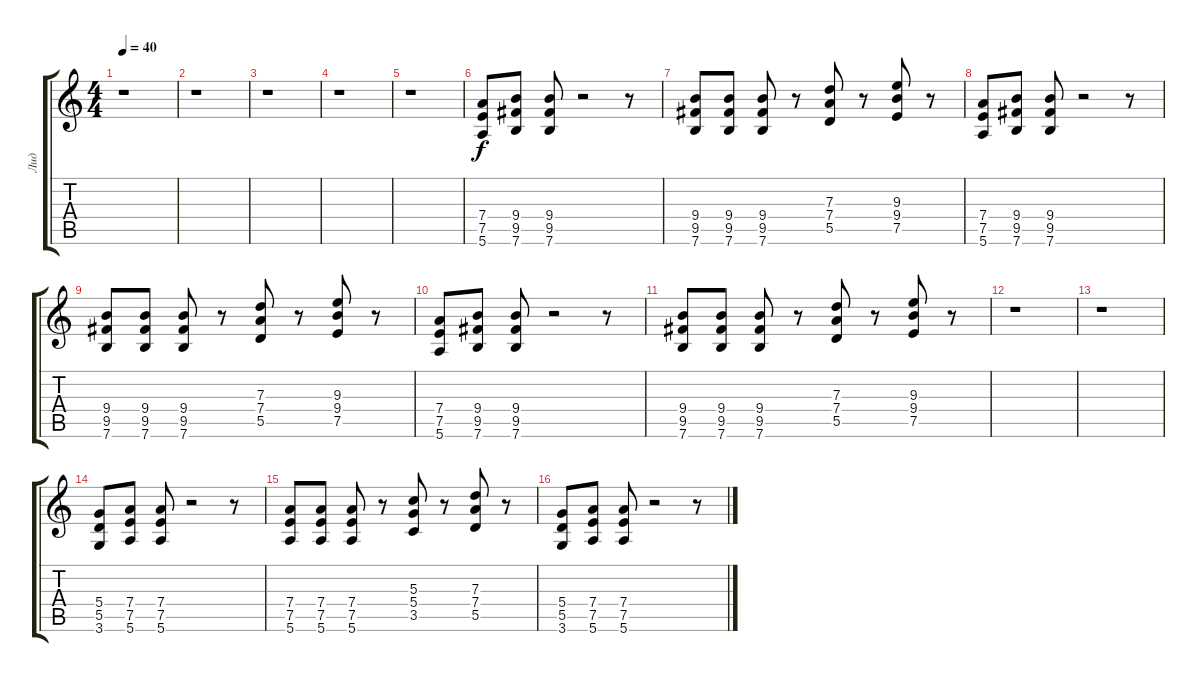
\track ("Лид" "Лид") {instrument distortionguitar}
\staff {score tabs}
\tuning (E4 B3 G3 D3 A2 E2) {hide}
\ts (4 4)
\tempo 40
\clef g2
\ks c
r.1{dy f} |
r.1 |
r.1 |
r.1 |
r.1 |
(7.4 7.5 5.6).8 (9.4 9.5 7.6).8 (9.4 9.5 7.6).8 r.2 r.8 |
(9.4 9.5 7.6).8 (9.4 9.5 7.6).8 (9.4 9.5 7.6).8 r.8 (7.3 7.4 5.5).8 r.8 (9.3 9.4 7.5).8 r.8 |
(7.4 7.5 5.6).8 (9.4 9.5 7.6).8 (9.4 9.5 7.6).8 r.2 r.8 |
(9.4 9.5 7.6).8 (9.4 9.5 7.6).8 (9.4 9.5 7.6).8 r.8 (7.3 7.4 5.5).8 r.8 (9.3 9.4 7.5).8 r.8 |
(7.4 7.5 5.6).8 (9.4 9.5 7.6).8 (9.4 9.5 7.6).8 r.2 r.8 |
(9.4 9.5 7.6).8 (9.4 9.5 7.6).8 (9.4 9.5 7.6).8 r.8 (7.3 7.4 5.5).8 r.8 (9.3 9.4 7.5).8 r.8 |
r.1 |
r.1 |
(5.4 5.5 3.6).8 (7.4 7.5 5.6).8 (7.4 7.5 5.6).8 r.2 r.8 |
(7.4 7.5 5.6).8 (7.4 7.5 5.6).8 (7.4 7.5 5.6).8 r.8 (5.3 5.4 3.5).8 r.8 (7.3 7.4 5.5).8 r.8 |
(5.4 5.5 3.6).8 (7.4 7.5 5.6).8 (7.4 7.5 5.6).8 r.2 r.8
